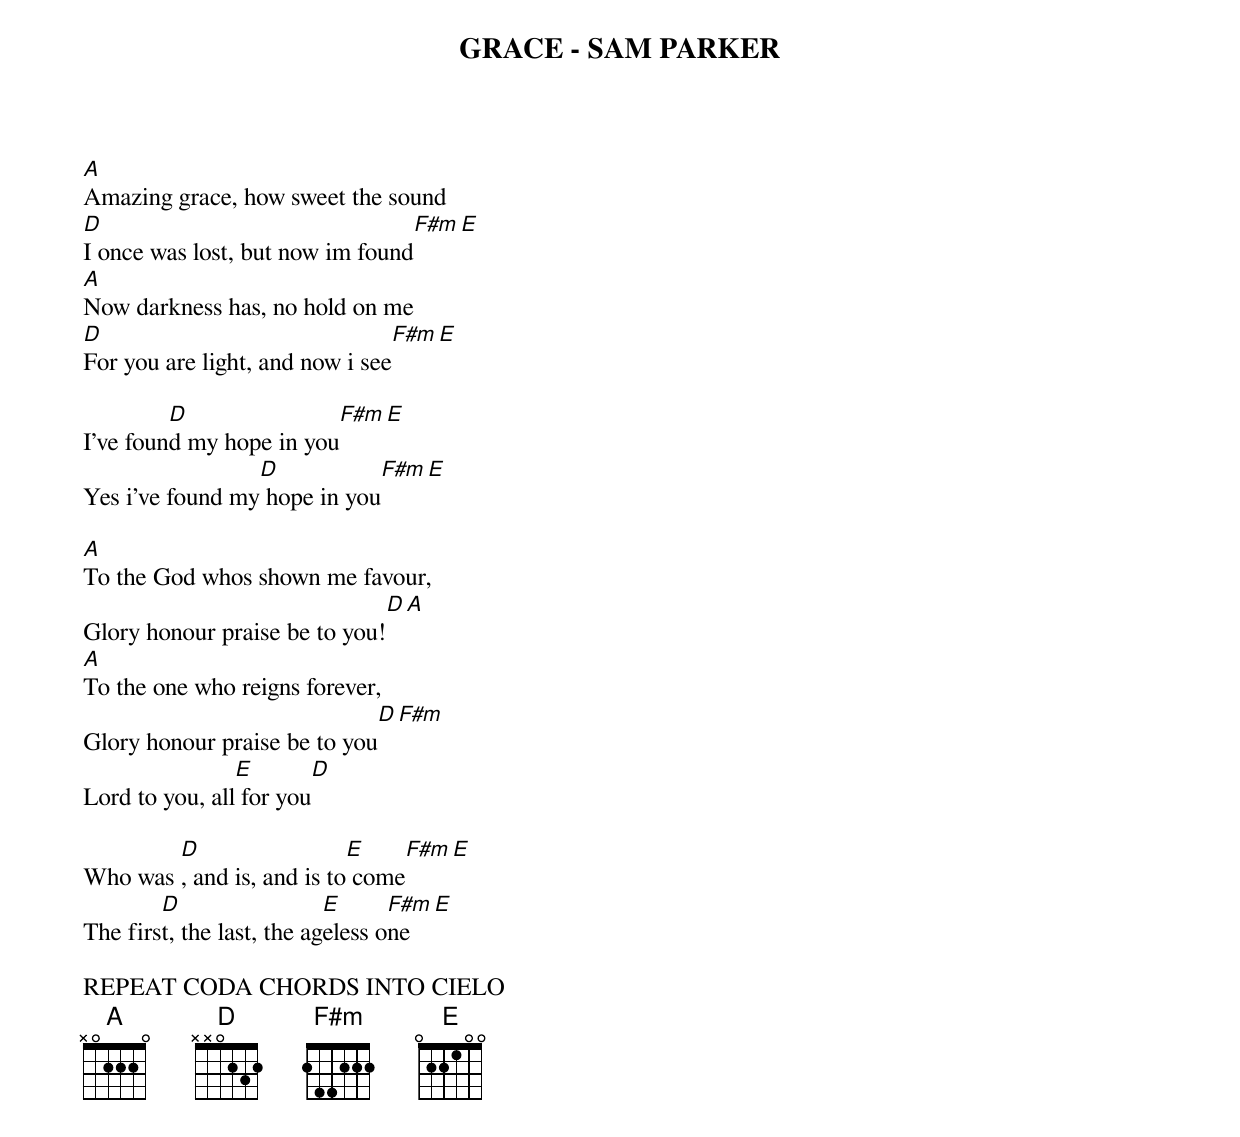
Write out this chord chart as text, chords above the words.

GRACE - SAM PARKER

A
Amazing grace, how sweet the sound
D 					 F#m 	E
I once was lost, but now im found
A
Now darkness has, no hold on me
D 					   F#m 	  E
For you are light, and now i see

	 D 		  F#m 	  E
I've found my hope in you
		 D 		  F#m 	  E
Yes i've found my hope in you

A
To the God whos shown me favour,
					D 	  A
Glory honour praise be to you!
A
To the one who reigns forever,
					D 	  F#m
Glory honour praise be to you
		E 			 D
Lord to you, all for you

	D 		   E	  F#m	E
Who was , and is, and is to come
	D 		   E	  F#m	E
The first, the last, the ageless one

REPEAT CODA CHORDS INTO CIELO
